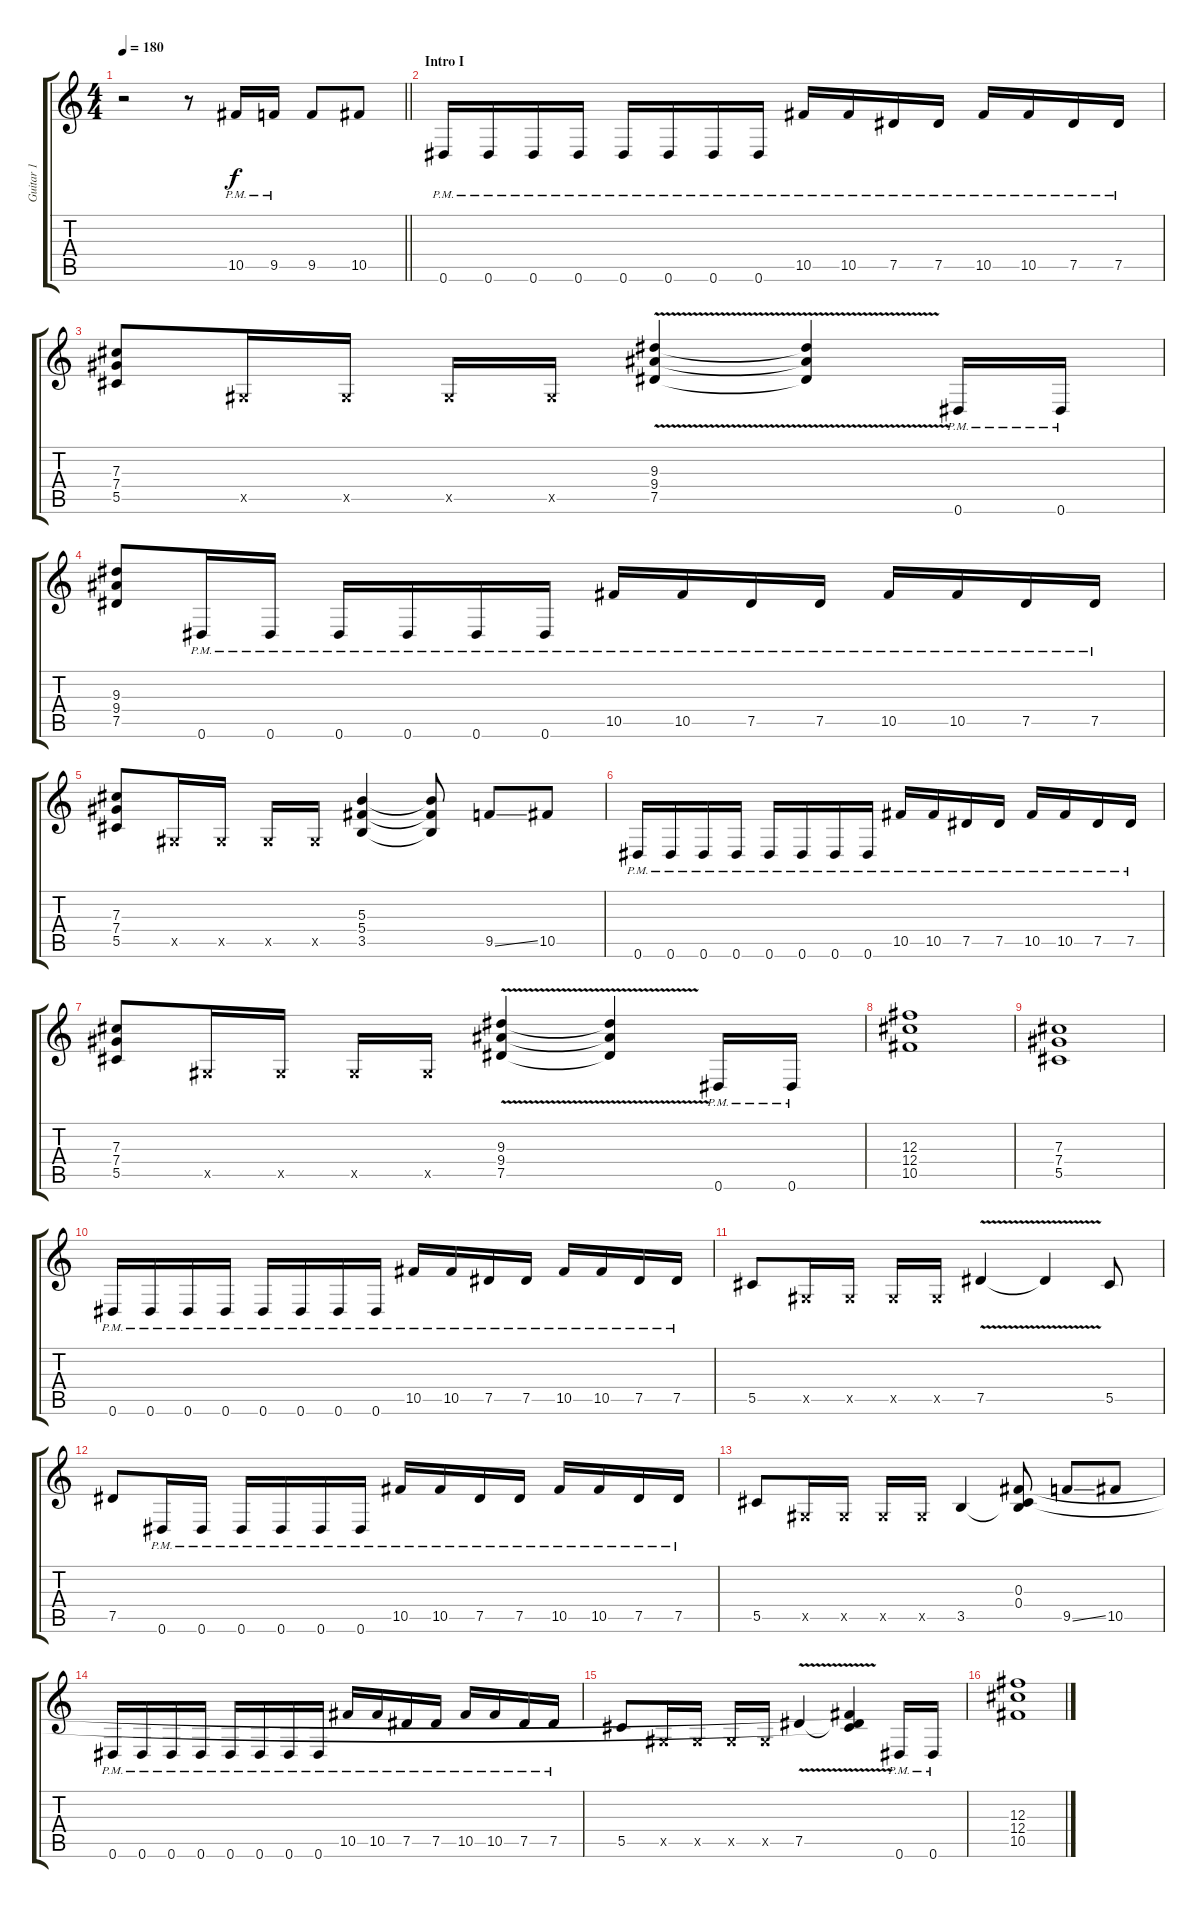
\track ("Guitar 1" "Guitar 1") {instrument distortionguitar}
\staff {score tabs}
\tuning (Eb4 Bb3 Gb3 Db3 Ab2 Eb2) {hide}
\ts (4 4)
\tempo 180
\clef g2
\barLineRight lightlight
\ks c
r.2{dy f instrument distortionguitar} r.8 10.5{pm}.16 9.5{pm}.16 9.5.8 10.5.8 |
\section ("" "Intro I")
0.6{pm}.16 0.6{pm}.16 0.6{pm}.16 0.6{pm}.16 0.6{pm}.16 0.6{pm}.16 0.6{pm}.16 0.6{pm}.16 10.5{pm}.16 10.5{pm}.16 7.5{pm}.16 7.5{pm}.16 10.5{pm}.16 10.5{pm}.16 7.5{pm}.16 7.5{pm}.16 |
(7.3 7.4 5.5).8 0.5{x}.16 0.5{x}.16 0.5{x}.16 0.5{x}.16 (9.3{v} 9.4{v} 7.5{v}).4 (9.3{t} 9.4{t} 7.5{t}).4 0.6{pm}.16 0.6{pm}.16 |
(9.3 9.4 7.5).8 0.6{pm}.16 0.6{pm}.16 0.6{pm}.16 0.6{pm}.16 0.6{pm}.16 0.6{pm}.16 10.5{pm}.16 10.5{pm}.16 7.5{pm}.16 7.5{pm}.16 10.5{pm}.16 10.5{pm}.16 7.5{pm}.16 7.5{pm}.16 |
(7.3 7.4 5.5).8 0.5{x}.16 0.5{x}.16 0.5{x}.16 0.5{x}.16 (5.3 5.4 3.5).4 (5.3{t} 5.4{t} 3.5{t}).8 9.5{ss}.8 10.5.8 |
0.6{pm}.16 0.6{pm}.16 0.6{pm}.16 0.6{pm}.16 0.6{pm}.16 0.6{pm}.16 0.6{pm}.16 0.6{pm}.16 10.5{pm}.16 10.5{pm}.16 7.5{pm}.16 7.5{pm}.16 10.5{pm}.16 10.5{pm}.16 7.5{pm}.16 7.5{pm}.16 |
(7.3 7.4 5.5).8 0.5{x}.16 0.5{x}.16 0.5{x}.16 0.5{x}.16 (9.3{v} 9.4{v} 7.5{v}).4 (9.3{t} 9.4{t} 7.5{t}).4 0.6{pm}.16 0.6{pm}.16 |
(12.3 12.4 10.5).1 |
(7.3 7.4 5.5).1 |
0.6{pm}.16 0.6{pm}.16 0.6{pm}.16 0.6{pm}.16 0.6{pm}.16 0.6{pm}.16 0.6{pm}.16 0.6{pm}.16 10.5{pm}.16 10.5{pm}.16 7.5{pm}.16 7.5{pm}.16 10.5{pm}.16 10.5{pm}.16 7.5{pm}.16 7.5{pm}.16 |
5.5.8 0.5{x}.16 0.5{x}.16 0.5{x}.16 0.5{x}.16 7.5{v}.4 7.5{t}.4 5.5.8 |
7.5.8 0.6{pm}.16 0.6{pm}.16 0.6{pm}.16 0.6{pm}.16 0.6{pm}.16 0.6{pm}.16 10.5{pm}.16 10.5{pm}.16 7.5{pm}.16 7.5{pm}.16 10.5{pm}.16 10.5{pm}.16 7.5{pm}.16 7.5{pm}.16 |
5.5.8 0.5{x}.16 0.5{x}.16 0.5{x}.16 0.5{x}.16 3.5.4 (0.3 0.4 3.5{t}).8 9.5{ss}.8 10.5.8 |
0.6{pm}.16 0.6{pm}.16 0.6{pm}.16 0.6{pm}.16 0.6{pm}.16 0.6{pm}.16 0.6{pm}.16 0.6{pm}.16 10.5{pm}.16 10.5{pm}.16 7.5{pm}.16 7.5{pm}.16 10.5{pm}.16 10.5{pm}.16 7.5{pm}.16 7.5{pm}.16 |
5.5.8 0.5{x}.16 0.5{x}.16 0.5{x}.16 0.5{x}.16 7.5{v}.4 (0.3{t} 0.4{t} 7.5{t}).4 0.6{pm}.16 0.6{pm}.16 |
(12.3 12.4 10.5).1
